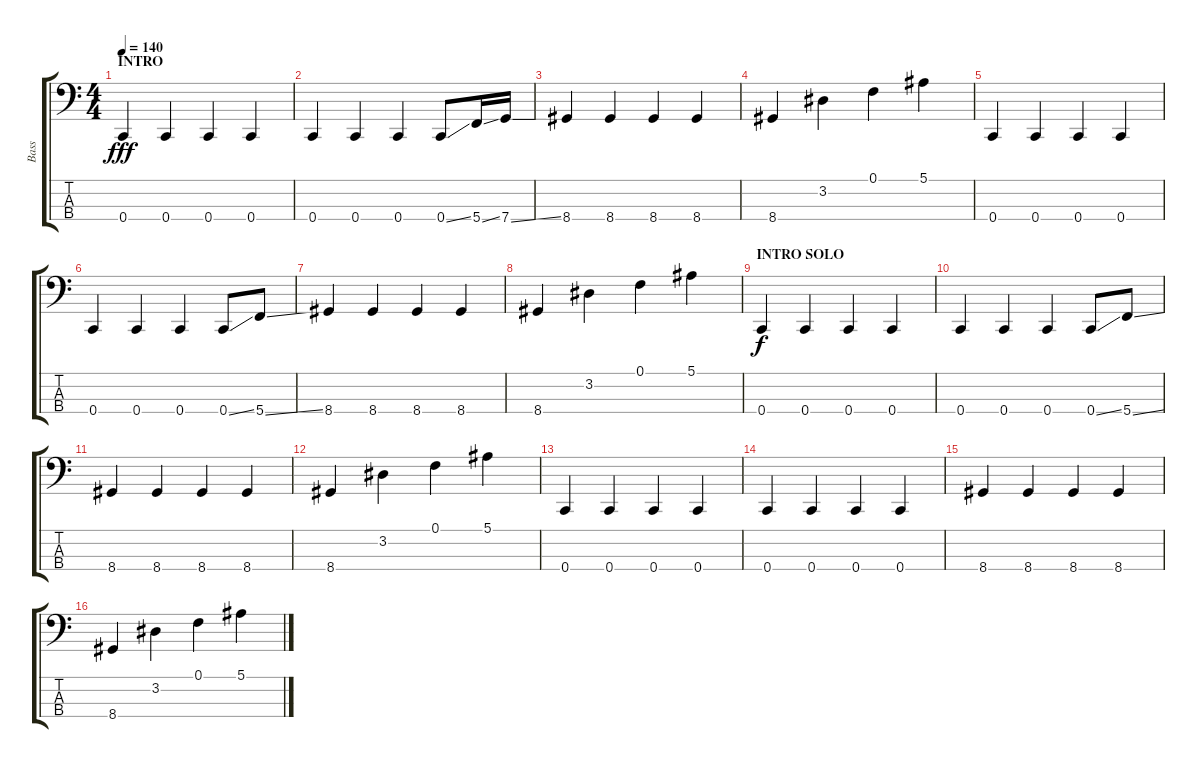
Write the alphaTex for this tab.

\track ("Bass" "Bass") {instrument electricbassfinger}
\staff {score tabs}
\tuning (F2 C2 G1 C1) {hide}
\ts (4 4)
\section ("" "INTRO")
\tempo 140
\clef f4
\ks c
0.4.4{dy fff instrument electricbassfinger} 0.4.4 0.4.4 0.4.4 |
0.4.4 0.4.4 0.4.4 0.4{ss}.8 5.4{ss}.16 7.4{ss}.16 |
8.4.4 8.4.4 8.4.4 8.4.4 |
8.4.4 3.2.4 0.1.4 5.1.4 |
0.4.4 0.4.4 0.4.4 0.4.4 |
0.4.4 0.4.4 0.4.4 0.4{ss}.8 5.4{ss}.8 |
8.4.4 8.4.4 8.4.4 8.4.4 |
8.4.4 3.2.4 0.1.4 5.1.4 |
\section ("" "INTRO SOLO")
0.4.4{dy f} 0.4.4 0.4.4 0.4.4 |
0.4.4 0.4.4 0.4.4 0.4{ss}.8 5.4{ss}.8 |
8.4.4 8.4.4 8.4.4 8.4.4 |
8.4.4 3.2.4 0.1.4 5.1.4 |
0.4.4 0.4.4 0.4.4 0.4.4 |
0.4.4 0.4.4 0.4.4 0.4.4 |
8.4.4 8.4.4 8.4.4 8.4.4 |
8.4.4 3.2.4 0.1.4 5.1.4
